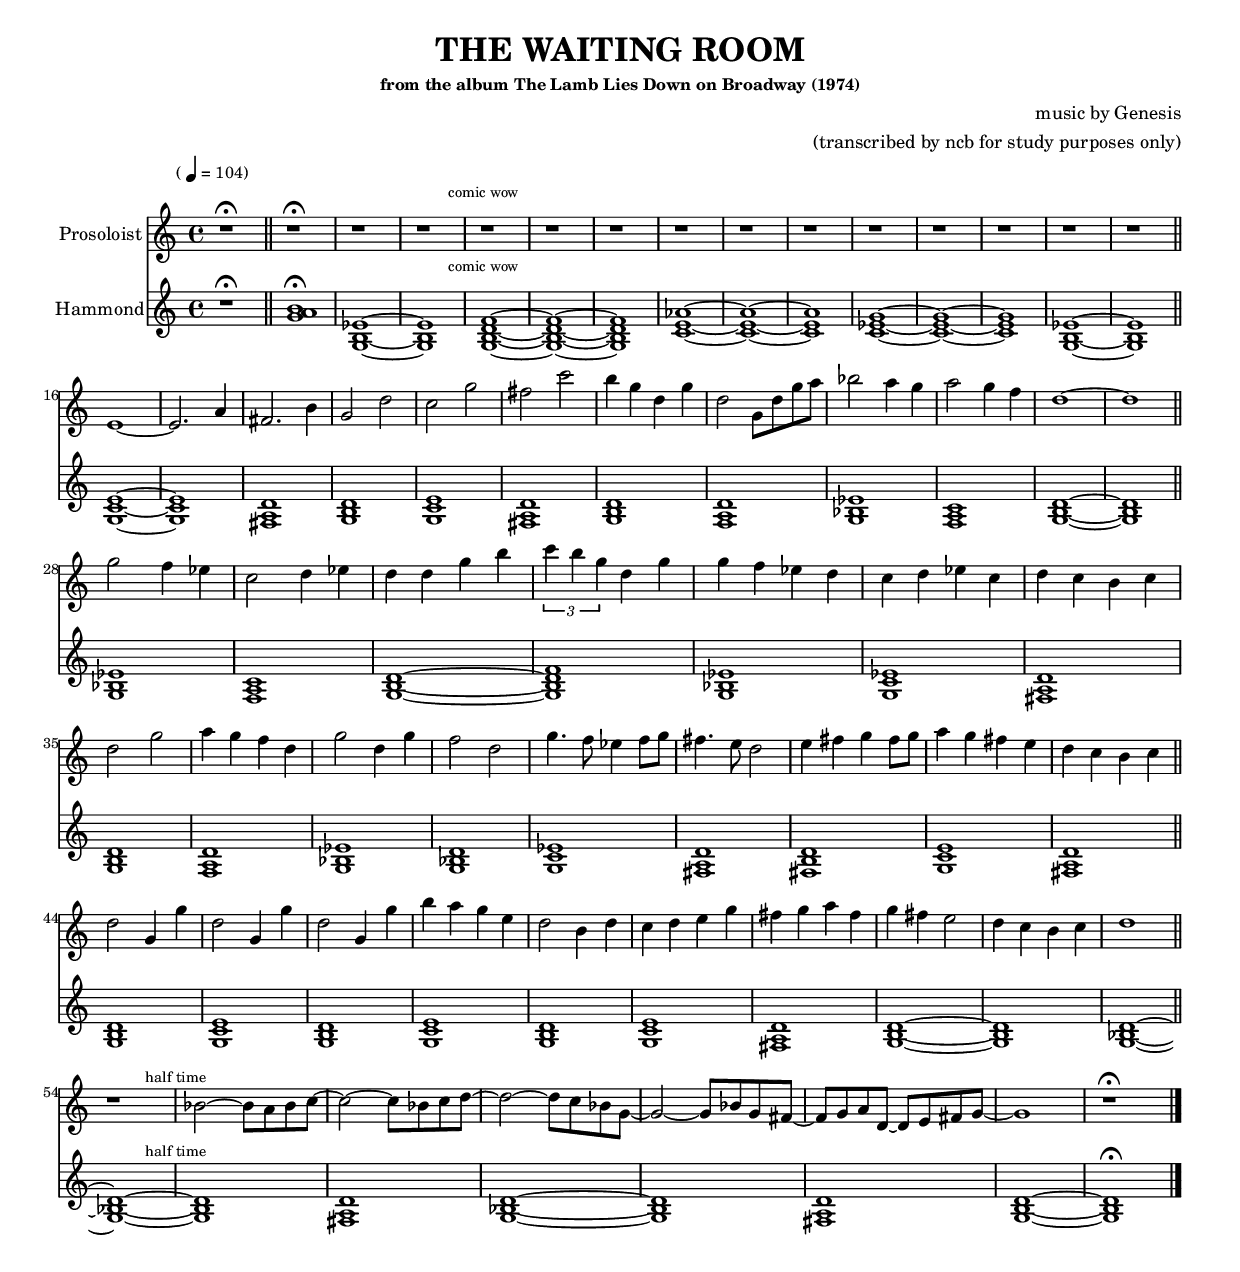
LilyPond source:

\version "2.12.3"
#(ly:set-option 'delete-intermediate-files #t)



% -----------------------------------------------------------------------------------------------------------------------
% -----------------------------------------------------------------------------------------------------------------------
%                                                      TEMA I                                                 
% -----------------------------------------------------------------------------------------------------------------------
% -----------------------------------------------------------------------------------------------------------------------
prosoloist = \relative c' {
    \clef violin
	\key c \major
	\time 4/4

	\mark \markup { \tiny { "                                                                      comic wow" } }

	% INTRO
	r1\fermata
	\bar "||"

	% ATTACCO HAMMOND
	r1\fermata
	r1 r1
	r1 r1 r1
	r1 r1 r1
	r1 r1 r1
	r1 r1
	\bar "||"
	\break

	% TEMA PROSOLOIST 1
	e1~
	e2. a4
	fis2. b4
	g2 d'2
	c2 g'2
	fis2 c'2
	b4 g4 d4 g4
	d2 g,8 d' g a
	bes2 a4 g4
	a2 g4 f4
	d1~
	d1
	\bar "||"
	\break
	
	% TEMA PROSOLOIST 2
	g2 f4 ees4
	c2 d4 ees4
	d4 d4 g4 b4
	\times 2/3 {c4 b4 g4}  d4 g4
	g4 f ees d
	c d ees c
	d c b c
    \break
	d2 g2
	a4 g f d
	g2 d4 g4
	f2 d2
	g4. f8 ees4 f8 g
	fis4. e8 d2
    e4 fis g fis8 g8
    a4 g fis e
    d c b c	
	\bar "||"

    % TEMA PROSOLOIST 3
	d2 g,4 g'
	d2 g,4 g'
	d2 g,4 g'
	b a g e
	d2 b4 d
	c d e g
	fis g a fis

	g fis e2
	d4 c b c
	d1
	\bar "||"
	\break

	% CODA
	r1 \mark \markup { \tiny { "half time" } }	
    bes2~ bes8 a bes c~
    c2~   c8 bes c d~
    d2~   d8 c bes g8~
    g2~   g8 bes g fis8~
    fis8 g a d,~ d e fis g~
    g1
    r1\fermata
	\bar "|."
}
hammond = \relative c'' {
    \clef violin
	\key c \major
	\time 4/4

	\mark \markup { \tiny { "                                                                      846866602  (perc. 3rd soft)" } }

	% INTRO
	r1\fermata
	\bar "||"

	% ATTACCO HAMMOND
	<g a b>1\fermata
	<g, b ees>1~<g b ees>1
	<g b d f>1~<g b d f>1~<g b d f>1
	<c e aes>1~<c e aes>1~<c e aes>1
	<c ees g>1~<c ees g>1~<c ees g>1
	<g b ees>1~<g b ees>1
	\bar "||"
	\break

	% TEMA PROSOLOIST 1
	<g c e>1~
	<g c e>1
	<fis a d>1
	<g b d>1
	<g c e>1
	<fis a d>1
	<g b d>1
	<f a d>1
	<g bes ees>1
	<f a c>1
	<g b d>1~
	<g b d>1
	\bar "||"
	\break

	% TEMA PROSOLOIST 2
	<g bes ees>1
	<f a c>1
	<g b d>1~
	<g b d f>1
	<g bes ees>1
	<g c ees>1
	<fis a d>1
	\break
	<g b d>1
	<f a d>1
	<g bes ees>1
	<g bes d>1
	<g c ees>1
	<fis a d>1
	<fis b d>1
	<g c e>1
	<fis a d>1
	\bar "||"

    % TEMA PROSOLOIST 3
	<g b d>1
	<g c e>1
	<g b d>1
	<g c e>1
	<g b d>1
	<g c e>1
	<fis a d>1
	
	<g b d>1~
	<g b d>1
	<g bes d>1~
	\bar "||"
	\break

	% CODA
    <g bes d>1~
	<g bes d>1
	<fis a d>1
	<g bes d>1~
	<g bes d>1
	<fis a d>1
	<g b d>1~
    <g b d>1\fermata
	\bar "|."
}
% ----------------------------------------------------------------------------



#(set-global-staff-size 16)


\book { 

    \header {
        title       = \markup {\larger "THE WAITING ROOM"}
	    subtitle    = ""
	    subsubtitle = "from the album The Lamb Lies Down on Broadway (1974)"
        composer    = "music by Genesis"
	    arranger    = "(transcribed by ncb for study purposes only)"
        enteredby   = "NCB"
        piece       = \markup { \bold "                     " \smaller { (\note #"4"#1 = 104) } }
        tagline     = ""
    }


    \score {
		<<
		    \new Staff = "Prosoloist" \with { midiInstrument = #"lead 2 (sawtooth)" }
	        <<
		        \set Staff.instrumentName = "Prosoloist"
	            \prosoloist
            >>

			\new Staff = "Hammond" \with { midiInstrument = #"drawbar organ" }
	        <<
		        \set Staff.instrumentName = "Hammond"
	            \hammond

            >>
		>>
	    \layout {
		    \context { \override VerticalAlignment #'forced-distance = #8 }
			\context { \Score \remove "Mark_engraver" \remove "Staff_collecting_engraver" }
            \context { \Staff \consists "Mark_engraver" \consists "Staff_collecting_engraver" }
		}
	    \midi { \context { \Score tempoWholesPerMinute = #(ly:make-moment 104 4) } }
    }

	\paper{
	    ragged-bottom = ##t
        ragged-last-bottom = ##t
    }

}
